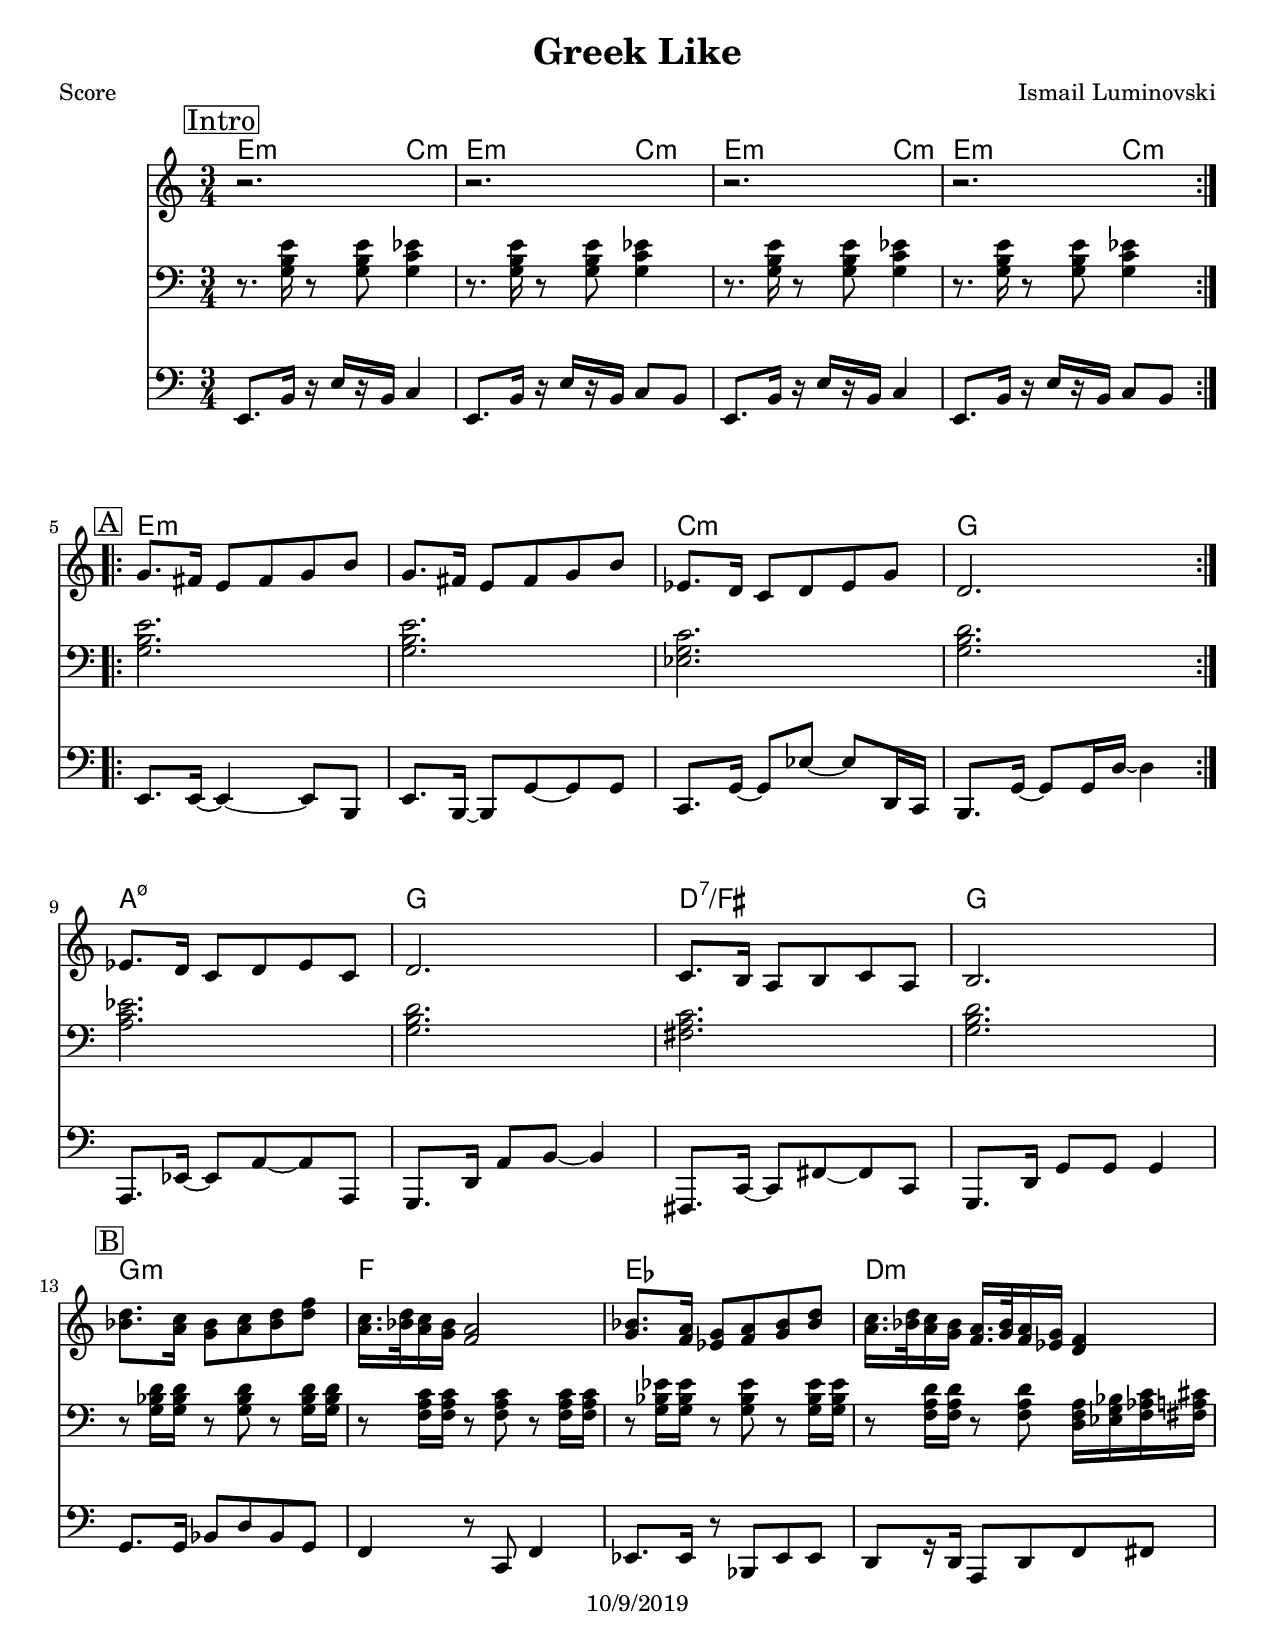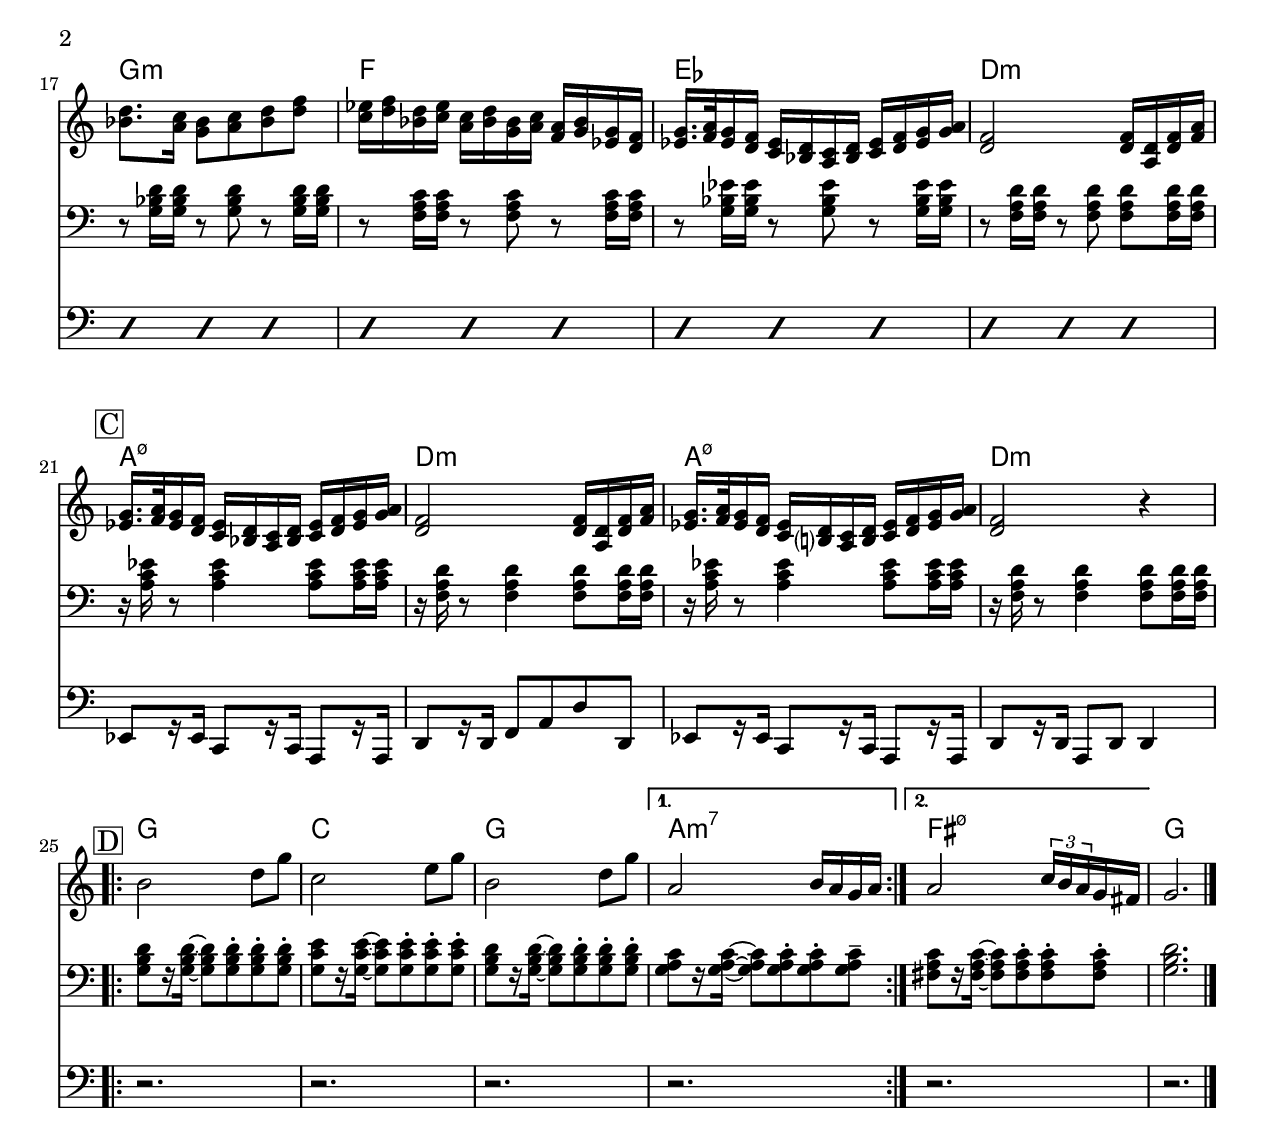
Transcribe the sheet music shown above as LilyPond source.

\version "2.18.2"

\header {
	title = "Greek Like"
	composer = "Ismail Luminovski"
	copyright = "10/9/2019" %date of latest edits
}
\paper {
  #(set-paper-size "letter")
  }


slash = {
	\override NoteHead #'style = #'slash
	\override Stem #'transparent = ##t
}

noslash = {
	\revert NoteHead #'style
	\revert Stem #'transparent
}

the_form = %Form
	\markup { \box \column {
	\line { " " }
	\line { \bold " Form: " }
	\line { " " }
	\line { " " }
	}}

test = { \relative c' { \tempo 4 = 80 \set Score.markFormatter = #format-mark-box-letters
	\repeat volta 2 {
	}
}
}

%{ ornament conventions, a/o 10/2017
%	\prall		regular up ornament, metric
%	\lineprall	quick, nonmetric up ornament	(was \mordent)
%	\mordent		regular down ornament, nonmetric	(was \upbow)
%	\prallprall	consecutive up ornaments, metric
% \trill		trill
%	\turn		turn of some sort
%}

%{ split part:
%	<<
%		{ c8 d e f g f e d | c1 | }
%	\\
%		{ c,2 d8 e f g | c4 g e c | }
%	>>
%}

%{ modified volta spanners:
%	\repeat volta 4 {
%		c4 c c c | d4 d d d | e4 e e e |
%	}
%	\set Score.repeatCommands = #'((volta "1,3"))                   % gives custom volta spanner
%	    { f4 f g g  | }
%	\set Score.repeatCommands = #'((volta #f) (volta "2,4") end-repeat) % ends the 1st spanner, gives custom volta spanner and a repeat back
%			{ f8 f f f g a b c | }
%	\set Score.repeatCommands = #'((volta #f))                      % ends 2nd spanner
%}

melody = { \relative c'' { \set Score.markFormatter = #format-mark-box-letters
	\time 3/4

	\mark \markup { \box "Intro" }
	\repeat volta 2 {
        r2. | r2. | 
        r2. | r2. | 
	}
    \break

	\mark \markup { \box "A" }
	\repeat volta 2 {
        g8. fis16 e8 fis g b | g8. fis16 e8 fis g b |
        ees,8. d16 c8 d ees g | d2. |
	}
    \break
    ees8. d16 c8 d ees c | d2. |
    c8. b16 a8 b c a | b2. |
    \break

	\mark \markup { \box "B" }
    <bes' d>8. <a c>16 <g bes>8 <a c> <bes d> <d f> |
    <a c>16. <bes d>32 <a c>16 <g bes> <f a>2 |
    <g bes>8. <f a>16 <ees g>8 <f a> <g bes> <bes d> |
    <a c>16. <bes d>32 <a c>16 <g bes> <f a>16. <g bes>32 <f a>16 <ees g> <d f>4 |
    \break

    <bes' d>8. <a c>16 <g bes>8 <a c> <bes d> <d f> |
    <c ees>16 <d f> <bes d> <c ees> <a c> <bes d> <g bes> <a c> <f a> <g bes> <ees g> <d f> |
    <ees g>16. <f a>32 <ees g>16 <d f> <c ees> <bes d> <a c> <bes d> <c ees> <d f> <ees g> <g a> |
    <d f>2 <d f>16 <a d> <d f> <f a> |
    \break
    
	\mark \markup { \box "C" }
    <ees g>16. <f a>32 <ees g>16 <d f> <c ees> <bes d> <a c> <bes d> <c ees> <d f> <ees g> <g a> |
    <d f>2 <d f>16 <a d> <d f> <f a> |
    <ees g>16. <f a>32 <ees g>16 <d f> <c ees> <b? d> <a c> <b d> <c ees> <d f> <ees g> <g a> |
    <d f>2 r4 |
    \break

	\mark \markup { \box "D" }
    \repeat volta 2 {
        b'2 d8 g | c,2 e8 g | b,2 d8 g |  
    }
    \alternative {
        { a,2 b16 a g a | }
        { a2 \tuplet 3/2 { c16 b a } g16 fis | }
    }
    g2. \bar "|."

}
}

midbrass = { \relative c { \set Score.markFormatter = #format-mark-box-letters
	\time 3/4

	\mark \markup { \box "Intro" }
	\repeat volta 2 {
        r8. <g' b e>16 r8 <g b e> <g c ees>4 |
        r8. <g b e>16 r8 <g b e> <g c ees>4 |
        r8. <g b e>16 r8 <g b e> <g c ees>4 |
        r8. <g b e>16 r8 <g b e> <g c ees>4 |
	}
    \break

	\mark \markup { \box "A" }
	\repeat volta 2 {
        <g b e>2. | <g b e> | <ees g c> | <g b d> |
	}
    \break
    <a c ees>2. | <g b d> | <fis a c> | <g b d> |
    \break

	\mark \markup { \box "B" }
    r8 <g bes d>16 <g bes d> r8 <g bes d> r <g bes d>16 <g bes d> |
    r8 <f a c>16 <f a c> r8 <f a c> r <f a c>16 <f a c> |
    r8 <g bes ees>16 <g bes ees> r8 <g bes ees> r <g bes ees>16 <g bes ees> |
    r8 <f a d>16 <f a d> r8 <f a d> <d f a>16 <ees g bes> <f aes c> <fis a cis> |
    r8 <g bes d>16 <g bes d> r8 <g bes d> r <g bes d>16 <g bes d> |
    r8 <f a c>16 <f a c> r8 <f a c> r <f a c>16 <f a c> |
    r8 <g bes ees>16 <g bes ees> r8 <g bes ees> r <g bes ees>16 <g bes ees> |
    r8 <f a d>16 <f a d> r8 <f a d> <f a d> <f a d>16 <f a d> |

	\mark \markup { \box "C" }
    r16 <a c ees> r8 <a c ees>4 <a c ees>8 <a c ees>16 <a c ees> |
    r16 <f a d> r8 <f a d>4 <f a d>8 <f a d>16 <f a d> |
    r16 <a c ees> r8 <a c ees>4 <a c ees>8 <a c ees>16 <a c ees> |
    r16 <f a d> r8 <f a d>4 <f a d>8 <f a d>16 <f a d> |
    
	\mark \markup { \box "D" }
    \repeat volta 2 {
        <g b d>8[ r16 <g b d>16~] <g b d>8 <g b d>-. <g b d>-. <g b d>-. |
        <g c e>8[ r16 <g c e>16~] <g c e>8 <g c e>-. <g c e>-. <g c e>-. |
        <g b d>8[ r16 <g b d>16~] <g b d>8 <g b d>-. <g b d>-. <g b d>-. |
    }
    \alternative {
        { <g a c>8[ r16 <g a c>16~] <g a c>8 <g a c>-. <g a c>-. <g a c>-- | }
        { <fis a c>8[ r16 <fis a c>16~] <fis a c>8 <fis a c>-. <fis a c>-. <fis a c>-. | }
    }
    <g b d>2. | \bar "|."

}
}

bass = { \relative c, { \set Score.markFormatter = #format-mark-box-letters
	\time 3/4

	\mark \markup { \box "Intro" }
	\repeat volta 2 {
        e8. b'16 r e [r b ]c4 |
        e,8. b'16 r e[ r b] c8 b |
        e,8. b'16 r e[ r b] c4 |
        e,8. b'16 r e[ r b] c8 b |
	}

	\mark \markup { \box "A" }
	\repeat volta 2 {
        e,8. e16~ e4~ e8 b | e8. b16~ b8 g'~ g g |
        c,8. g'16~ g8 ees'~ ees d,16 c | b8. g'16~ g8 g16 d'~ d4 |
	}
    a,8. ees'16~ ees8 a~ a a, | g8. d'16 a'8 b~ b4 |
    fis,8. c'16~ c8 fis~ fis c | g8. d'16 g8 g g4 |

	\mark \markup { \box "B" }
    g8. g16 bes8 d bes g | f4 r8 c f4 |
    ees8. ees16 r8 bes ees ees | d8 [r16 d] a8 d f fis |

    \slash { d'4 d d | d d d | d d d | d d d | } \noslash

	\mark \markup { \box "C" }
    ees,8 [r16 ees ] c8 [r16 c ] a8 [r16 a ] |
    d8 [r16 d ] f8 a d d, | 
    ees8 [r16 ees ] c8 [r16 c ] a8 [r16 a ] |
    d8 [r16 d ] a8 d d4 | 

	\mark \markup { \box "D" }
    \repeat volta 2 {
    r2. | r2. | r2. | 
    }
    \alternative {
        { r2. | }
        { r2. | }
    }
    r2. | \bar "|."
}
}


changes = { \chordmode {

% Intro
e2:min c4:min |
e2:min c4:min |
e2:min c4:min |
e2:min c4:min |

% A
e2.:min | e:min | c:min | g |

a2.:min7.5- | g | d:7/fis | g |

% B
g2.:min | f | ees | d:min |
g2.:min | f | ees | d:min |

% C
a2.:min7.5- | d:min | a2.:min7.5- | d:min |

% D
g2. | c | g | a:min7 | fis:min7.5- | 
g2. |

}
}


\book {
	\bookOutputSuffix "score"
    \header { poet = "Score" }
	\score {
	  <<
	    \new ChordNames {
		\set chordChanges = ##t
		\changes
	    }
	    \new Staff { \clef treble
		\melody
	    }
	    \new Staff { \clef bass
		\midbrass
	    }
	    \new Staff { \clef bass
		\bass
	    }
	  >>
	}
%	\the_form
}
%{
\book {
	\bookOutputSuffix "midbrass"
    \header { poet = "Midbrass" }
	\score {
	  <<
	    \new ChordNames {
		\set chordChanges = ##t
		\changes
	    }
	    \new Staff { \clef bass
		\midbrass
	    }
	  >>
	}
	\the_form
}
%{
\book {
	\score {
	  <<
		\new Staff {
		  \set Staff.midiInstrument = #"trumpet" \unfoldRepeats
			\melody
		}
		\new Staff {
		  \set Staff.midiInstrument = #"trumpet" \unfoldRepeats
			\midbrass
		}
	  >>
		\midi { }
	}
}
\book {
	\score {
	  <<
		\new Staff {
		  \set Staff.midiInstrument = #"trumpet" \unfoldRepeats
			\test
		}
	  >>
		\midi { }
	}
}
%}
